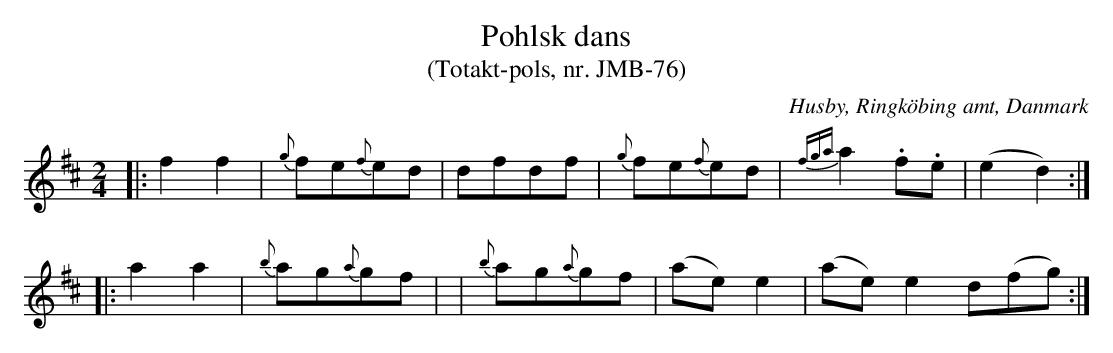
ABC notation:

X:1
T:Pohlsk dans
T:(Totakt-pols, nr. JMB-76)
O:Husby, Ringköbing amt, Danmark
M:2/4
L:1/8
K:D
|: f2 f2 | {g}fe{f}ed | dfdf | {g}fe{f}ed | {fga}a2 .f.e | (e2 d2) :|
|: a2 a2 | {b}ag{a}gf |  | {b}ag{a}gf | (ae) e2 | (ae) e2 d(fg) :|
